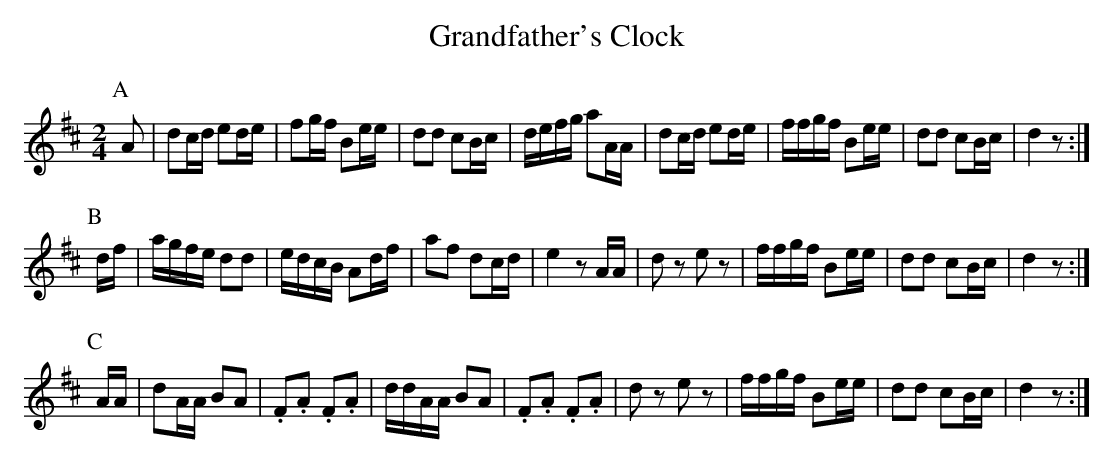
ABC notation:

X:1
T:Grandfather's Clock
M:2/4
L:1/8
K:D
P:A
A   |dc/d/    ed/e/| fg/f/    Be/e/|dd       cB/c/| d/e/f/g/ aA/A/|\
dc/d/    ed/e/| f/f/g/f/ Be/e/|dd       cB/c/| d2       z   :|
P:B
d/f/|a/g/f/e/ dd   | e/d/c/B/ Ad/f/|af       dc/d/| e2       zA/A/|\
dz       ez   | f/f/g/f/ Be/e/|dd       cB/c/| d2       z   :|
P:C
A/A/|dA/A/    BA   |.F.A     .F.A  |d/d/A/A/ BA   |.F.A     .F.A  |\
dz       ez   | f/f/g/f/ Be/e/|dd       cB/c/| d2       z   :|
